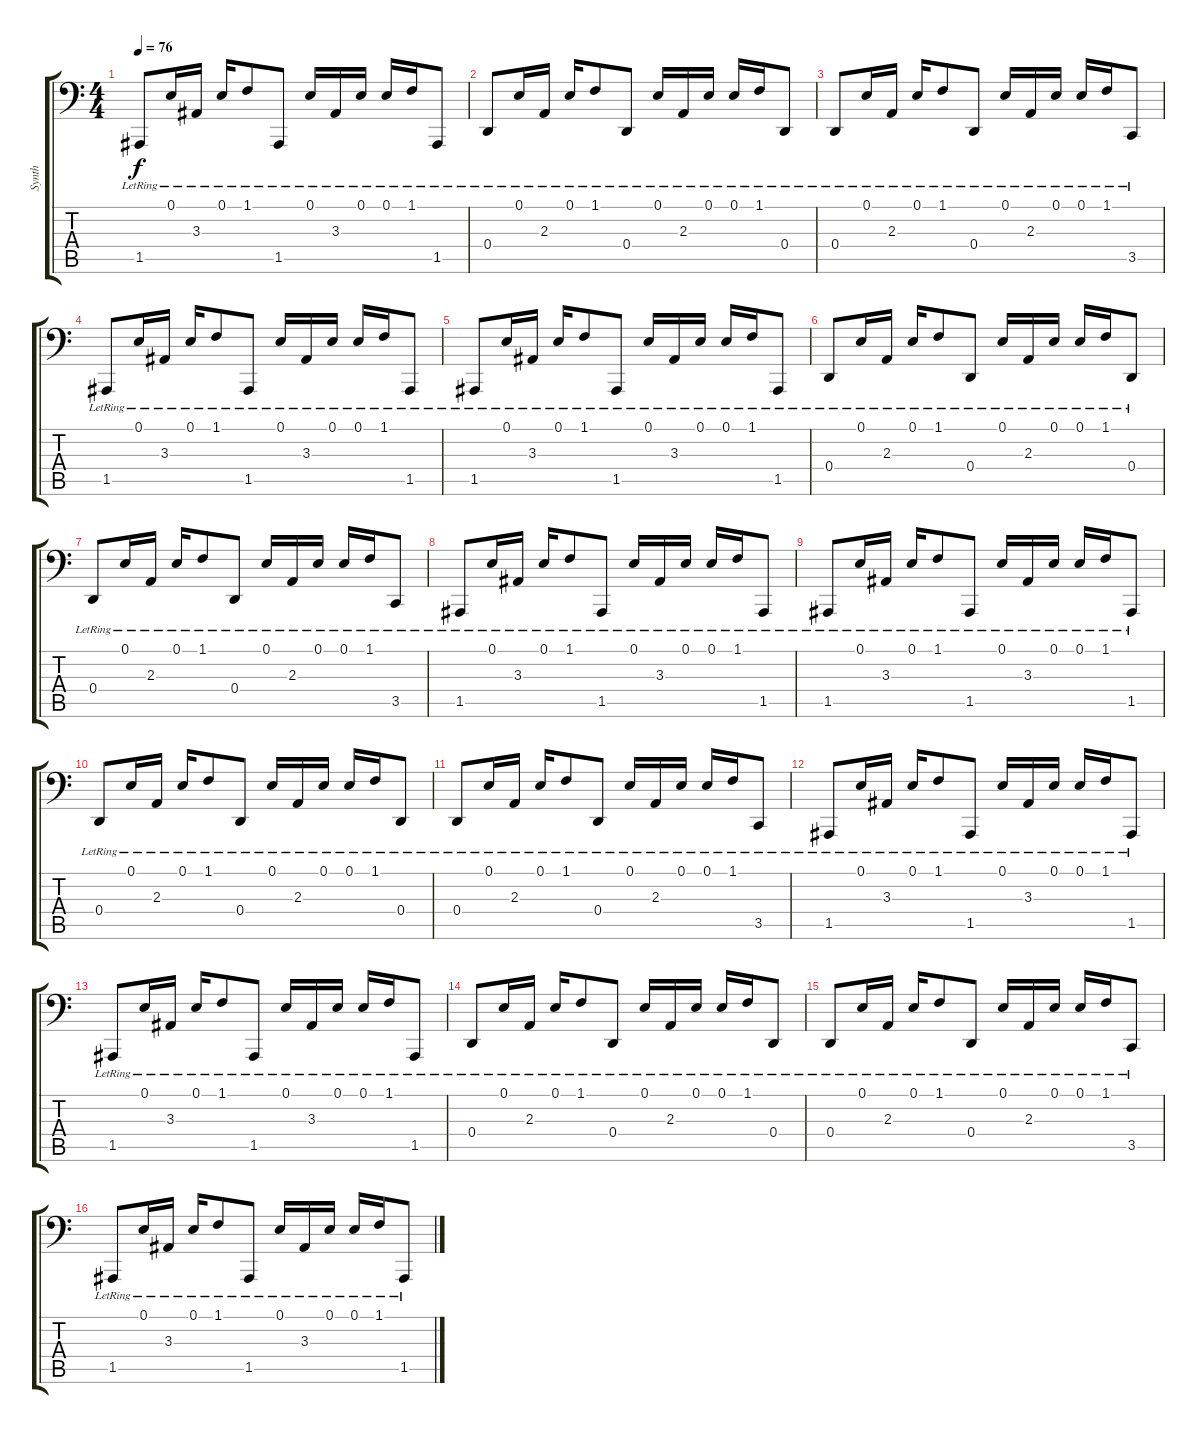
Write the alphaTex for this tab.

\track ("Synth" "Synth") {instrument clavinet}
\staff {score tabs}
\tuning (E3 B2 G2 D2 A1 E1) {hide}
\ts (4 4)
\tempo 76
\clef f4
\ks c
1.5{lr}.8{dy f} 0.1{lr}.16 3.3{lr}.16 0.1{lr}.16 1.1{lr}.8 1.5{lr}.8 0.1{lr}.16 3.3{lr}.16 0.1{lr}.16 0.1{lr}.16 1.1{lr}.16 1.5{lr}.8 |
0.4{lr}.8 0.1{lr}.16 2.3{lr}.16 0.1{lr}.16 1.1{lr}.8 0.4{lr}.8 0.1{lr}.16 2.3{lr}.16 0.1{lr}.16 0.1{lr}.16 1.1{lr}.16 0.4{lr}.8 |
0.4{lr}.8 0.1{lr}.16 2.3{lr}.16 0.1{lr}.16 1.1{lr}.8 0.4{lr}.8 0.1{lr}.16 2.3{lr}.16 0.1{lr}.16 0.1{lr}.16 1.1{lr}.16 3.5{lr}.8 |
1.5{lr}.8 0.1{lr}.16 3.3{lr}.16 0.1{lr}.16 1.1{lr}.8 1.5{lr}.8 0.1{lr}.16 3.3{lr}.16 0.1{lr}.16 0.1{lr}.16 1.1{lr}.16 1.5{lr}.8 |
1.5{lr}.8 0.1{lr}.16 3.3{lr}.16 0.1{lr}.16 1.1{lr}.8 1.5{lr}.8 0.1{lr}.16 3.3{lr}.16 0.1{lr}.16 0.1{lr}.16 1.1{lr}.16 1.5{lr}.8 |
0.4{lr}.8 0.1{lr}.16 2.3{lr}.16 0.1{lr}.16 1.1{lr}.8 0.4{lr}.8 0.1{lr}.16 2.3{lr}.16 0.1{lr}.16 0.1{lr}.16 1.1{lr}.16 0.4{lr}.8 |
0.4{lr}.8 0.1{lr}.16 2.3{lr}.16 0.1{lr}.16 1.1{lr}.8 0.4{lr}.8 0.1{lr}.16 2.3{lr}.16 0.1{lr}.16 0.1{lr}.16 1.1{lr}.16 3.5{lr}.8 |
1.5{lr}.8 0.1{lr}.16 3.3{lr}.16 0.1{lr}.16 1.1{lr}.8 1.5{lr}.8 0.1{lr}.16 3.3{lr}.16 0.1{lr}.16 0.1{lr}.16 1.1{lr}.16 1.5{lr}.8 |
1.5{lr}.8 0.1{lr}.16 3.3{lr}.16 0.1{lr}.16 1.1{lr}.8 1.5{lr}.8 0.1{lr}.16 3.3{lr}.16 0.1{lr}.16 0.1{lr}.16 1.1{lr}.16 1.5{lr}.8 |
0.4{lr}.8 0.1{lr}.16 2.3{lr}.16 0.1{lr}.16 1.1{lr}.8 0.4{lr}.8 0.1{lr}.16 2.3{lr}.16 0.1{lr}.16 0.1{lr}.16 1.1{lr}.16 0.4{lr}.8 |
0.4{lr}.8 0.1{lr}.16 2.3{lr}.16 0.1{lr}.16 1.1{lr}.8 0.4{lr}.8 0.1{lr}.16 2.3{lr}.16 0.1{lr}.16 0.1{lr}.16 1.1{lr}.16 3.5{lr}.8 |
1.5{lr}.8 0.1{lr}.16 3.3{lr}.16 0.1{lr}.16 1.1{lr}.8 1.5{lr}.8 0.1{lr}.16 3.3{lr}.16 0.1{lr}.16 0.1{lr}.16 1.1{lr}.16 1.5{lr}.8 |
1.5{lr}.8 0.1{lr}.16 3.3{lr}.16 0.1{lr}.16 1.1{lr}.8 1.5{lr}.8 0.1{lr}.16 3.3{lr}.16 0.1{lr}.16 0.1{lr}.16 1.1{lr}.16 1.5{lr}.8 |
0.4{lr}.8 0.1{lr}.16 2.3{lr}.16 0.1{lr}.16 1.1{lr}.8 0.4{lr}.8 0.1{lr}.16 2.3{lr}.16 0.1{lr}.16 0.1{lr}.16 1.1{lr}.16 0.4{lr}.8 |
0.4{lr}.8 0.1{lr}.16 2.3{lr}.16 0.1{lr}.16 1.1{lr}.8 0.4{lr}.8 0.1{lr}.16 2.3{lr}.16 0.1{lr}.16 0.1{lr}.16 1.1{lr}.16 3.5{lr}.8 |
1.5{lr}.8 0.1{lr}.16 3.3{lr}.16 0.1{lr}.16 1.1{lr}.8 1.5{lr}.8 0.1{lr}.16 3.3{lr}.16 0.1{lr}.16 0.1{lr}.16 1.1{lr}.16 1.5{lr}.8
